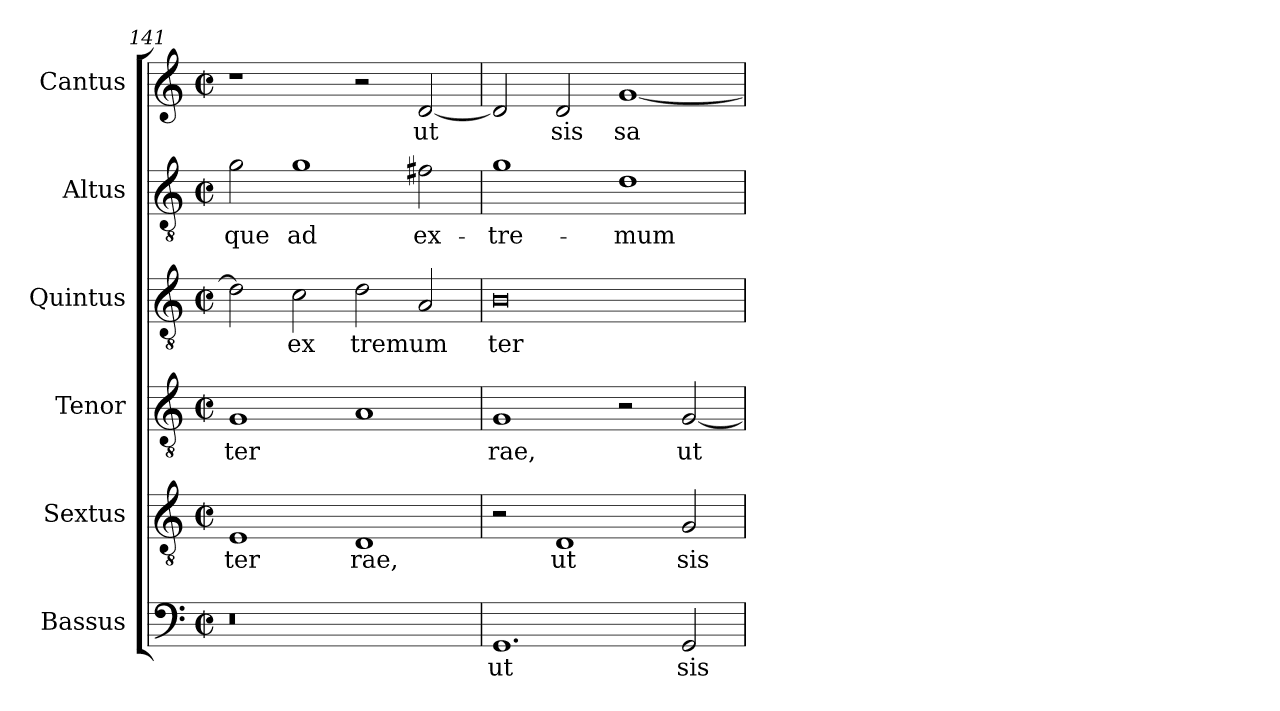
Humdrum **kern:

**kern	**text	**kern	**text	**kern	**text	**kern	**text	**kern	**text	**kern	**text
*part6	*part6	*part5	*part5	*part4	*part4	*part3	*part3	*part2	*part2	*part1	*part1
*staff6	*staff6	*staff5	*staff5	*staff4	*staff4	*staff3	*staff3	*staff2	*staff2	*staff1	*staff1
*I"Bassus	*	*I"Sextus	*	*I"Tenor	*	*I"Quintus	*	*I"Altus	*	*I"Cantus	*
*clefF4	*	*clefGv2	*	*clefGv2	*	*clefGv2	*	*clefGv2	*	*clefG2	*
*	*	*	*	*k[]	*	*	*	*	*	*	*
*	*	*	*	*C:	*	*	*	*	*	*	*
*M2/2	*	*M2/2	*	*M2/2	*	*M2/2	*	*M2/2	*	*M2/2	*
*met(c|)	*	*met(c|)	*	*met(c|)	*	*met(c|)	*	*met(c|)	*	*met(c|)	*
=141	=141	=141	=141	=141	=141	=141	=141	=141	=141	=141	=141
!	!	!	!LO:LY:b:cj	!	!LO:LY:b:cj	!	!	!	!LO:LY:b:cj	!	!
0r	.	1E	ter	1G	ter	2d\]	.	2g\	-que	1r	.
!	!	!	!	!	!	!	!LO:LY:b:cj	!	!LO:LY:b:cj	!	!
.	.	.	.	.	.	2c\	ex	1g	ad	.	.
!	!	!	!LO:LY:b:cj	!	!	!	!LO:LY:b	!	!	!	!
.	.	1D	rae,	1A	.	2d\	tremum	.	.	2r	.
!	!	!	!	!	!	!	!	!	!LO:LY:b:cj	!	!LO:LY:b:cj
.	.	.	.	.	.	2A/	.	2f#\	ex-	[<2d/	ut
=142	=142	=142	=142	=142	=142	=142	=142	=142	=142	=142	=142
!	!LO:LY:b:cj	!	!	!	!LO:LY:b:cj	!	!LO:LY:b:cj	!	!LO:LY:b:cj	!	!
1.GG	ut	2r	.	1G	rae,	0B	ter	1g	-tre-	2d/]	.
!	!	!	!LO:LY:b:cj	!	!	!	!	!	!	!	!LO:LY:b:cj
.	.	1D	ut	.	.	.	.	.	.	2d/	sis
!	!	!	!	!	!	!	!	!	!LO:LY:b:cj	!	!LO:LY:b:cj
.	.	.	.	2r	.	.	.	1d	-mum	[<1g	sa
!	!LO:LY:b:cj	!	!LO:LY:b:cj	!	!LO:LY:b:cj	!	!	!	!	!	!
2GG/	sis	2G/	sis	[<2G/	ut	.	.	.	.	.	.
=	=	=	=	=	=	=	=	=	=	=	=
*-	*-	*-	*-	*-	*-	*-	*-	*-	*-	*-	*-
